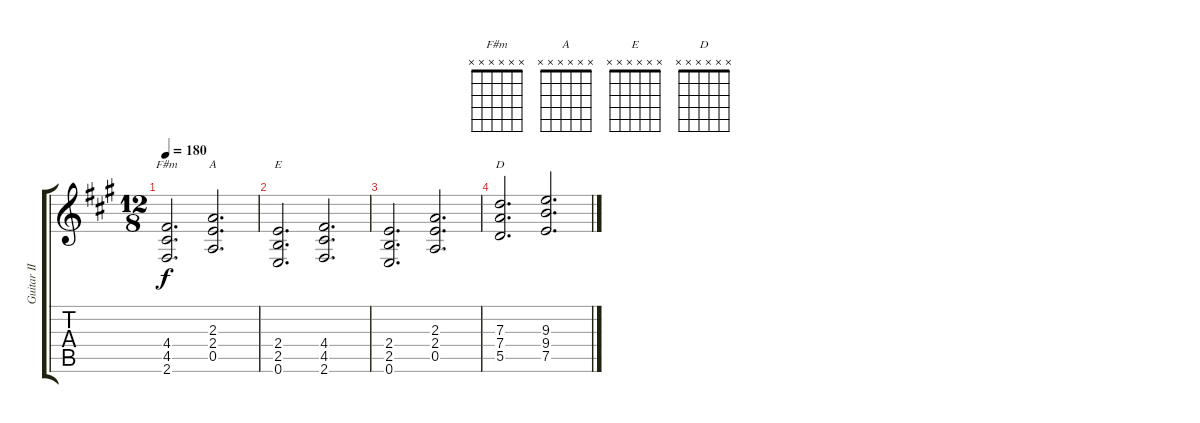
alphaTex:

\track ("Guitar II" "Guitar II") {instrument distortionguitar}
\staff {score tabs}
\tuning (E4 B3 G3 D3 A2 E2) {hide}
\chord ("F#m" x x x x x x)
\chord ("A" x x x x x x)
\chord ("E" x x x x x x)
\chord ("D" x x x x x x)
\ts (12 8)
\tempo 180
\clef g2
\ks a
(4.4 4.5 2.6).2{d ch "F#m" dy f} (2.3 2.4 0.5).2{d ch "A"} |
(2.4 2.5 0.6).2{d ch "E"} (4.4 4.5 2.6).2{d} |
(2.4 2.5 0.6).2{d} (2.3 2.4 0.5).2{d} |
(7.3 7.4 5.5).2{d ch "D"} (9.3 9.4 7.5).2{d}
